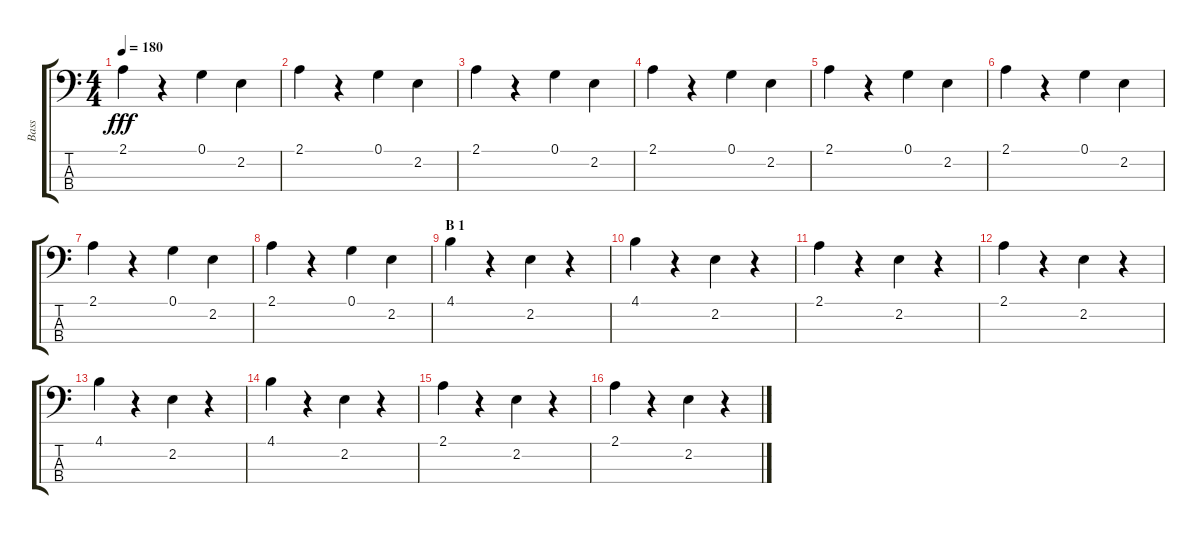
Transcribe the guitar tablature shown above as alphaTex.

\track ("Bass" "Bass") {instrument electricguitarmuted}
\staff {score tabs}
\tuning (G2 D2 A1 E1) {hide}
\ts (4 4)
\tempo 180
\clef f4
\ks c
2.1.4{dy fff} r.4 0.1.4 2.2.4 |
2.1.4 r.4 0.1.4 2.2.4 |
2.1.4 r.4 0.1.4 2.2.4 |
2.1.4 r.4 0.1.4 2.2.4 |
2.1.4 r.4 0.1.4 2.2.4 |
2.1.4 r.4 0.1.4 2.2.4 |
2.1.4 r.4 0.1.4 2.2.4 |
2.1.4 r.4 0.1.4 2.2.4 |
\section ("" "B 1")
4.1.4 r.4 2.2.4 r.4 |
4.1.4 r.4 2.2.4 r.4 |
2.1.4 r.4 2.2.4 r.4 |
2.1.4 r.4 2.2.4 r.4 |
4.1.4 r.4 2.2.4 r.4 |
4.1.4 r.4 2.2.4 r.4 |
2.1.4 r.4 2.2.4 r.4 |
2.1.4 r.4 2.2.4 r.4
